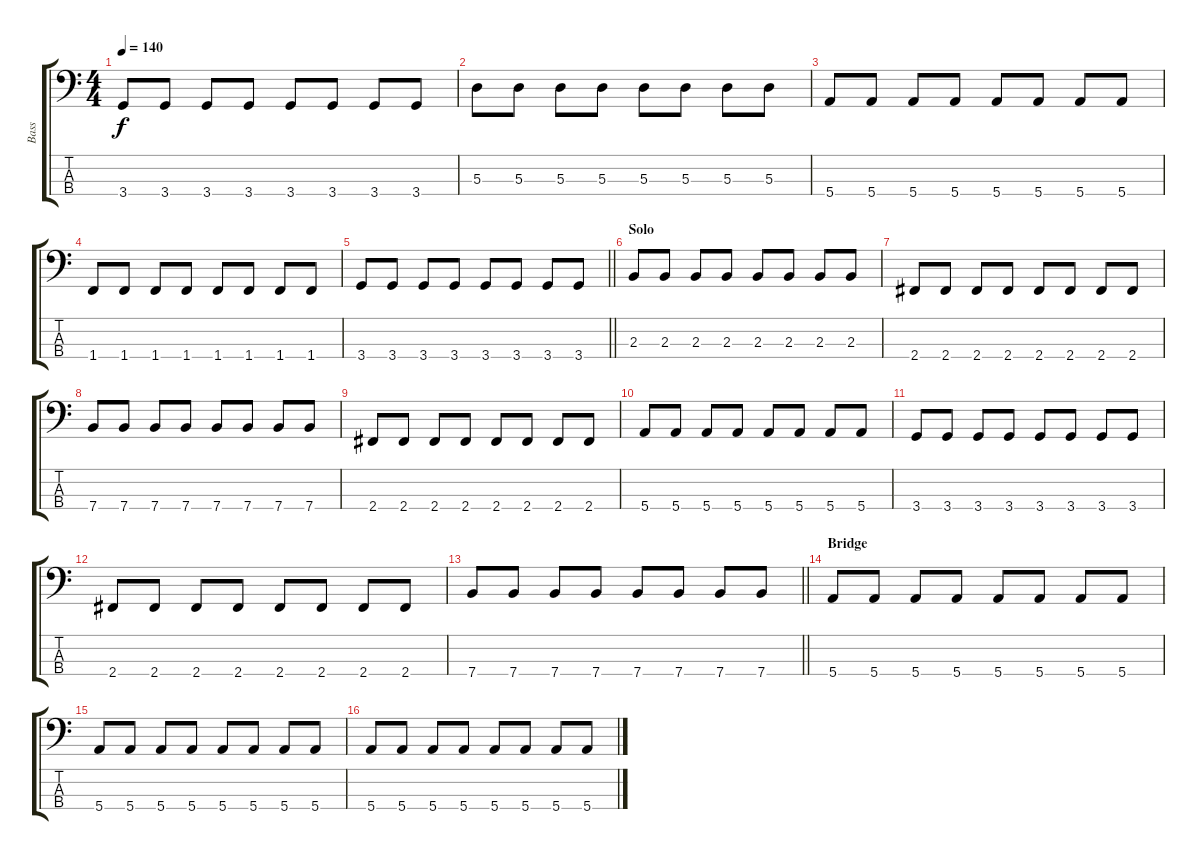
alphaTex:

\track ("Bass" "Bass") {instrument electricbassfinger}
\staff {score tabs}
\tuning (G2 D2 A1 E1) {hide}
\ts (4 4)
\tempo 140
\clef f4
\ks c
3.4.8{dy f} 3.4.8 3.4.8 3.4.8 3.4.8 3.4.8 3.4.8 3.4.8 |
5.3.8 5.3.8 5.3.8 5.3.8 5.3.8 5.3.8 5.3.8 5.3.8 |
5.4.8 5.4.8 5.4.8 5.4.8 5.4.8 5.4.8 5.4.8 5.4.8 |
1.4.8 1.4.8 1.4.8 1.4.8 1.4.8 1.4.8 1.4.8 1.4.8 |
\barLineRight lightlight
3.4.8 3.4.8 3.4.8 3.4.8 3.4.8 3.4.8 3.4.8 3.4.8 |
\section ("" "Solo")
2.3.8 2.3.8 2.3.8 2.3.8 2.3.8 2.3.8 2.3.8 2.3.8 |
2.4.8 2.4.8 2.4.8 2.4.8 2.4.8 2.4.8 2.4.8 2.4.8 |
7.4.8 7.4.8 7.4.8 7.4.8 7.4.8 7.4.8 7.4.8 7.4.8 |
2.4.8 2.4.8 2.4.8 2.4.8 2.4.8 2.4.8 2.4.8 2.4.8 |
5.4.8 5.4.8 5.4.8 5.4.8 5.4.8 5.4.8 5.4.8 5.4.8 |
3.4.8 3.4.8 3.4.8 3.4.8 3.4.8 3.4.8 3.4.8 3.4.8 |
2.4.8 2.4.8 2.4.8 2.4.8 2.4.8 2.4.8 2.4.8 2.4.8 |
\barLineRight lightlight
7.4.8 7.4.8 7.4.8 7.4.8 7.4.8 7.4.8 7.4.8 7.4.8 |
\section ("" "Bridge ")
5.4.8 5.4.8 5.4.8 5.4.8 5.4.8 5.4.8 5.4.8 5.4.8 |
5.4.8 5.4.8 5.4.8 5.4.8 5.4.8 5.4.8 5.4.8 5.4.8 |
5.4.8 5.4.8 5.4.8 5.4.8 5.4.8 5.4.8 5.4.8 5.4.8
